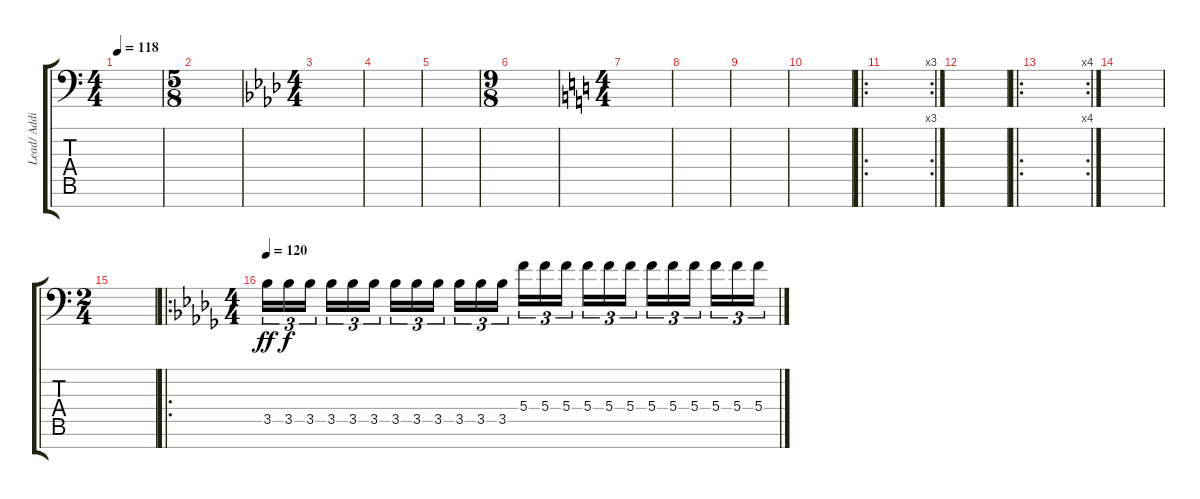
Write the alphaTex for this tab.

\track ("Lead/ Additional" "Lead/ Addi") {instrument overdrivenguitar}
\staff {score tabs}
\tuning (E4 C4 G3 C3 G2 C2 G1) {hide}
\ts (4 4)
\tempo 118
\clef f4
\ks c
|
\ts (5 8)
|
\ts (4 4)
\ks fminor
|
|
|
\ts (9 8)
|
\ts (4 4)
\ks c
|
|
|
|
\ro
\rc 3
|
|
\ro
\rc 4
|
|
\ts (2 4)
|
\ro
\ts (4 4)
\tempo 120
\ks bbminor
3.5.16{tu (3 2) dy ff} 3.5.16{tu (3 2) dy f} 3.5.16{tu (3 2) beam splitsecondary} 3.5.16{tu (3 2)} 3.5.16{tu (3 2)} 3.5.16{tu (3 2)} 3.5.16{tu (3 2)} 3.5.16{tu (3 2)} 3.5.16{tu (3 2) beam splitsecondary} 3.5.16{tu (3 2)} 3.5.16{tu (3 2)} 3.5.16{tu (3 2)} 5.4.16{tu (3 2)} 5.4.16{tu (3 2)} 5.4.16{tu (3 2) beam splitsecondary} 5.4.16{tu (3 2)} 5.4.16{tu (3 2)} 5.4.16{tu (3 2)} 5.4.16{tu (3 2)} 5.4.16{tu (3 2)} 5.4.16{tu (3 2) beam splitsecondary} 5.4.16{tu (3 2)} 5.4.16{tu (3 2)} 5.4.16{tu (3 2)}
